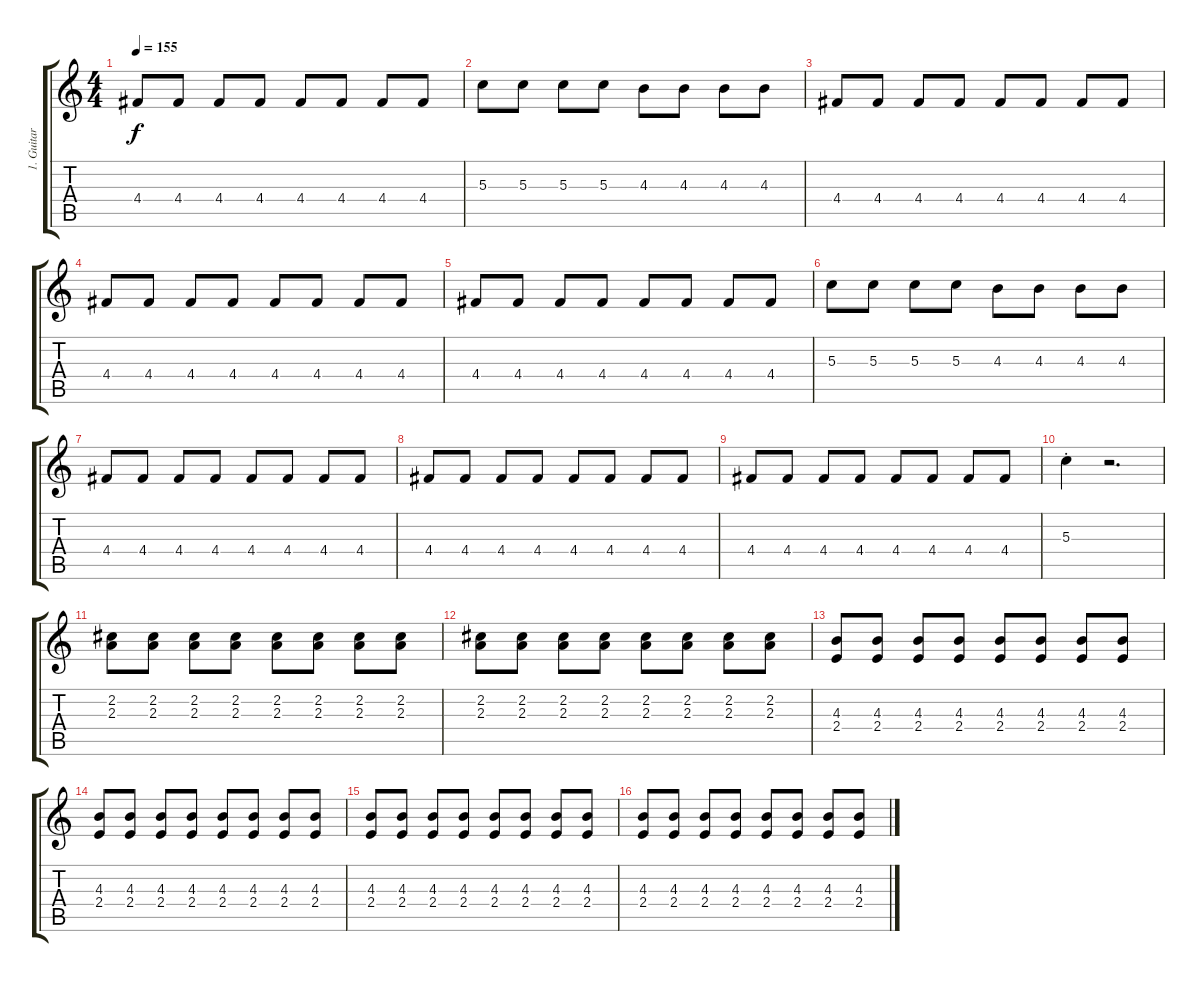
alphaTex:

\track ("1. Guitar " "1. Guitar ") {instrument overdrivenguitar}
\staff {score tabs}
\tuning (E4 B3 G3 D3 A2 E2) {hide}
\ts (4 4)
\tempo 155
\clef g2
\ks c
4.4.8{dy f} 4.4.8 4.4.8 4.4.8 4.4.8 4.4.8 4.4.8 4.4.8 |
5.3.8 5.3.8 5.3.8 5.3.8 4.3.8 4.3.8 4.3.8 4.3.8 |
4.4.8 4.4.8 4.4.8 4.4.8 4.4.8 4.4.8 4.4.8 4.4.8 |
4.4.8 4.4.8 4.4.8 4.4.8 4.4.8 4.4.8 4.4.8 4.4.8 |
4.4.8 4.4.8 4.4.8 4.4.8 4.4.8 4.4.8 4.4.8 4.4.8 |
5.3.8 5.3.8 5.3.8 5.3.8 4.3.8 4.3.8 4.3.8 4.3.8 |
4.4.8 4.4.8 4.4.8 4.4.8 4.4.8 4.4.8 4.4.8 4.4.8 |
4.4.8 4.4.8 4.4.8 4.4.8 4.4.8 4.4.8 4.4.8 4.4.8 |
4.4.8 4.4.8 4.4.8 4.4.8 4.4.8 4.4.8 4.4.8 4.4.8 |
5.3{st}.4 r.2{d} |
(2.2 2.3).8 (2.2 2.3).8 (2.2 2.3).8 (2.2 2.3).8 (2.2 2.3).8 (2.2 2.3).8 (2.2 2.3).8 (2.2 2.3).8 |
(2.2 2.3).8 (2.2 2.3).8 (2.2 2.3).8 (2.2 2.3).8 (2.2 2.3).8 (2.2 2.3).8 (2.2 2.3).8 (2.2 2.3).8 |
(4.3 2.4).8 (4.3 2.4).8 (4.3 2.4).8 (4.3 2.4).8 (4.3 2.4).8 (4.3 2.4).8 (4.3 2.4).8 (4.3 2.4).8 |
(4.3 2.4).8 (4.3 2.4).8 (4.3 2.4).8 (4.3 2.4).8 (4.3 2.4).8 (4.3 2.4).8 (4.3 2.4).8 (4.3 2.4).8 |
(4.3 2.4).8 (4.3 2.4).8 (4.3 2.4).8 (4.3 2.4).8 (4.3 2.4).8 (4.3 2.4).8 (4.3 2.4).8 (4.3 2.4).8 |
(4.3 2.4).8 (4.3 2.4).8 (4.3 2.4).8 (4.3 2.4).8 (4.3 2.4).8 (4.3 2.4).8 (4.3 2.4).8 (4.3 2.4).8
